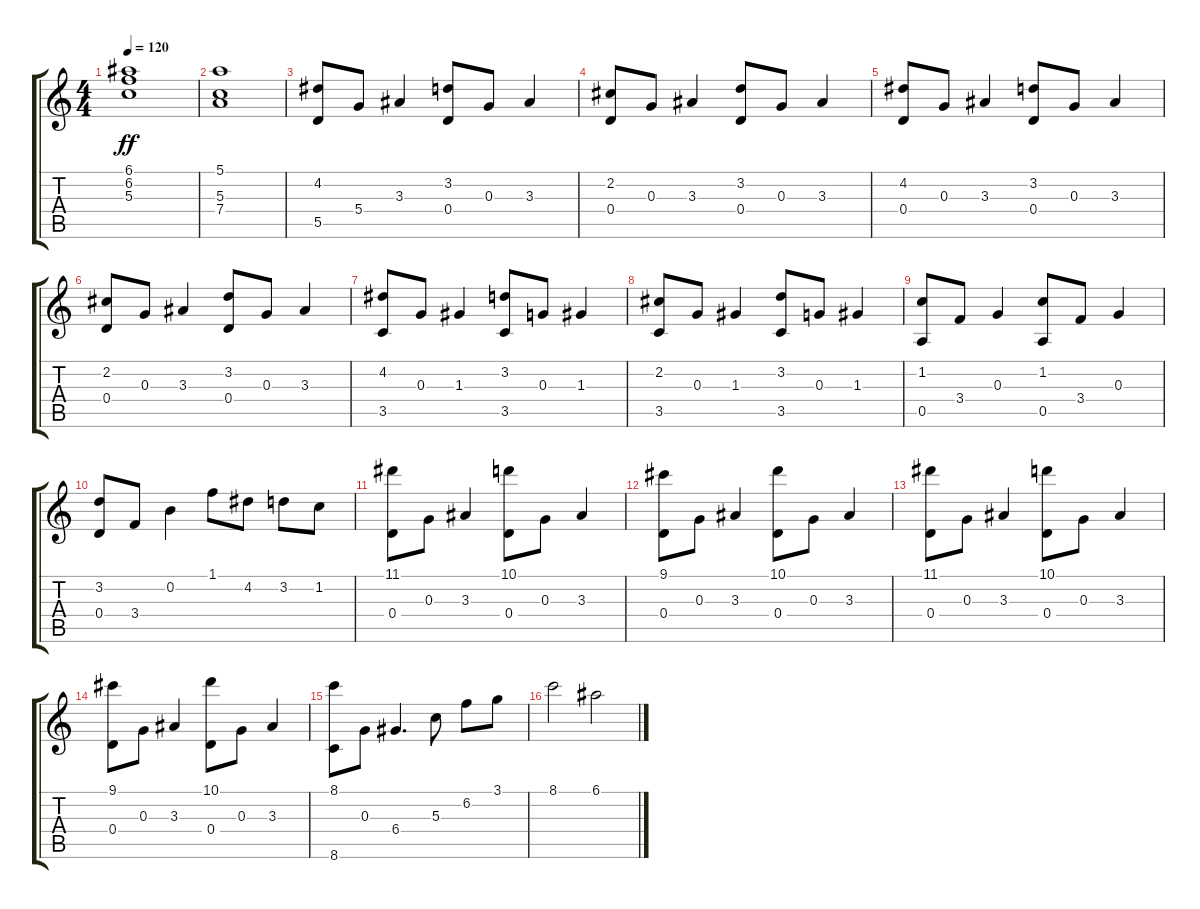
\track "" {instrument acousticguitarnylon}
\staff {score tabs}
\tuning (E4 B3 G3 D3 A2 E2) {hide}
\ts (4 4)
\tempo 120
\clef g2
\ks c
(6.1 6.2 5.3).1{dy ff} |
(5.1 5.3 7.4).1 |
(4.2 5.5).8 5.4.8 3.3.4 (3.2 0.4).8 0.3.8 3.3.4 |
(2.2 0.4).8 0.3.8 3.3.4 (3.2 0.4).8 0.3.8 3.3.4 |
(4.2 0.4).8 0.3.8 3.3.4 (3.2 0.4).8 0.3.8 3.3.4 |
(2.2 0.4).8 0.3.8 3.3.4 (3.2 0.4).8 0.3.8 3.3.4 |
(4.2 3.5).8 0.3.8 1.3.4 (3.2 3.5).8 0.3.8 1.3.4 |
(2.2 3.5).8 0.3.8 1.3.4 (3.2 3.5).8 0.3.8 1.3.4 |
(1.2 0.5).8 3.4.8 0.3.4 (1.2 0.5).8 3.4.8 0.3.4 |
(3.2 0.4).8 3.4.8 0.2.4 1.1.8 4.2.8 3.2.8 1.2.8 |
(11.1 0.4).8 0.3.8 3.3.4 (10.1 0.4).8 0.3.8 3.3.4 |
(9.1 0.4).8 0.3.8 3.3.4 (10.1 0.4).8 0.3.8 3.3.4 |
(11.1 0.4).8 0.3.8 3.3.4 (10.1 0.4).8 0.3.8 3.3.4 |
(9.1 0.4).8 0.3.8 3.3.4 (10.1 0.4).8 0.3.8 3.3.4 |
(8.1 8.6).8 0.3.8 6.4.4{d} 5.3.8 6.2.8 3.1.8 |
8.1.2 6.1.2
